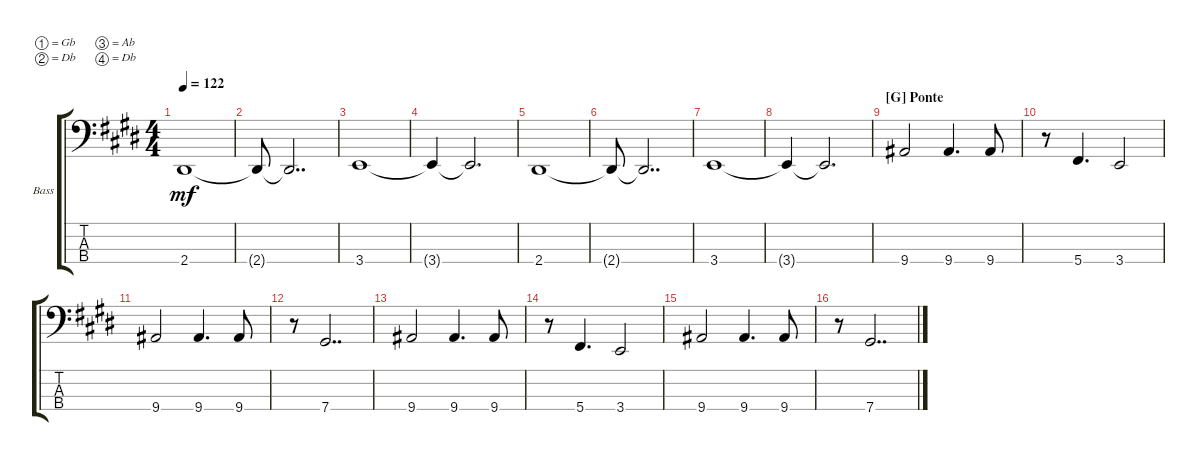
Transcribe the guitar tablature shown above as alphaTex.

\defaultSystemsLayout 4
\bracketExtendMode groupsimilarinstruments
\firstSystemTrackNameOrientation horizontal
\otherSystemsTrackNameOrientation horizontal
\track ("Baixo" "Bass") {multiBarRest instrument electricbassfinger}
\staff {score tabs}
\tuning (Gb2 Db2 Ab1 Db1)
\ts (4 4)
\tempo 122
\clef f4
\ks e
2.4.1{dy mf} |
2.4{t}.8 2.4{t}.2{dd} |
3.4.1 |
3.4{t}.4 3.4{t}.2{d} |
2.4.1 |
2.4{t}.8 2.4{t}.2{dd} |
3.4.1 |
3.4{t}.4 3.4{t}.2{d} |
\section ("G" "Ponte")
9.4.2 9.4.4{d} 9.4.8 |
r.8 5.4.4{d} 3.4.2 |
9.4.2 9.4.4{d} 9.4.8 |
r.8 7.4.2{dd} |
9.4.2 9.4.4{d} 9.4.8 |
r.8 5.4.4{d} 3.4.2 |
9.4.2 9.4.4{d} 9.4.8 |
r.8 7.4.2{dd}
